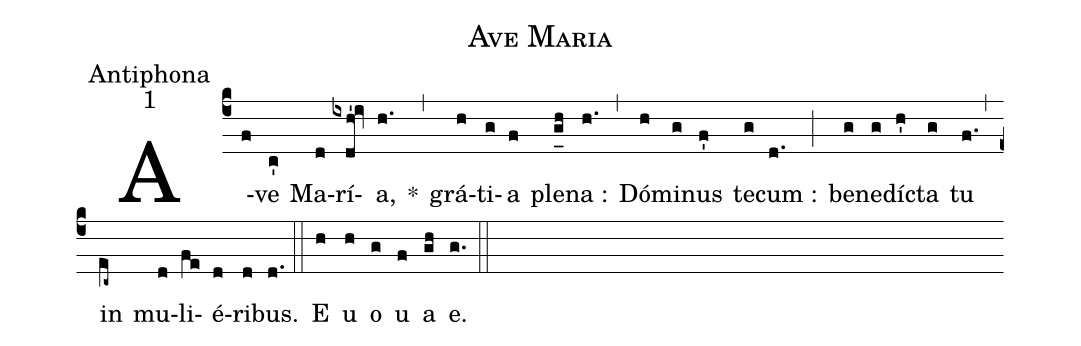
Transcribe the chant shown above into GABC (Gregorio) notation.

name:Ave Maria;
office-part:Antiphona;
mode:1;
%%
(c4) A(f)ve(c') Ma(d)rí(ixdh'!iv)a,(h.) *(,) grá(h)ti(g)a(f) ple(g_[uh:l]h)na :(h.) (,) Dó(h)mi(g)nus(f') te(g)cum :(d.) (;) be(g)ne(g)dí(h')cta(g) tu(f.) (,) in(ec~) mu(d)li(fe)é(d)ri(d)bus.(d.) (::) <eu>E(h) u(h) o(g) u(f) a(gh) e.</eu>(g.) (::)
